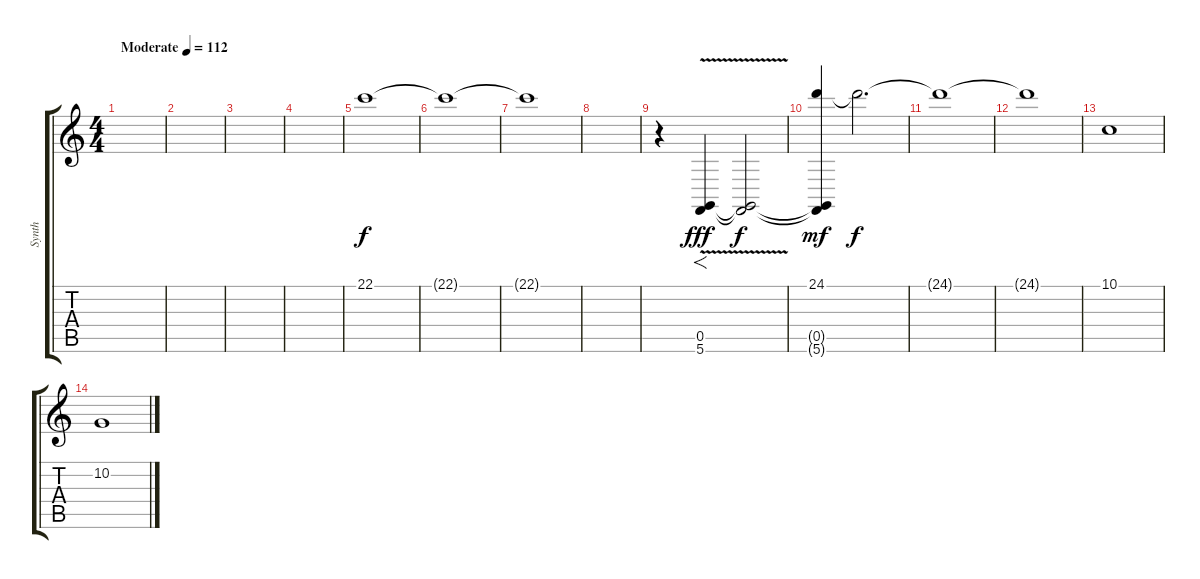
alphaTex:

\track ("Synth" "Synth") {instrument lead1square}
\staff {score tabs}
\tuning (D4 A3 F3 C3 G2 C2) {hide}
\ts (4 4)
\tempo (112 "Moderate")
\clef g2
\ks c
|
|
|
|
22.1.1 |
22.1{t}.1{dy f} |
22.1{t}.1 |
|
r.4 (0.5{v} 5.6{v}).4{f dy fff} (0.5{t} 5.6{t}).2{dy f} |
(24.1 0.5{t} 5.6{t}).4{dy mf} 24.1{t}.2{d dy f} |
24.1{t}.1 |
24.1{t}.1 |
10.1.1 |
10.2.1
